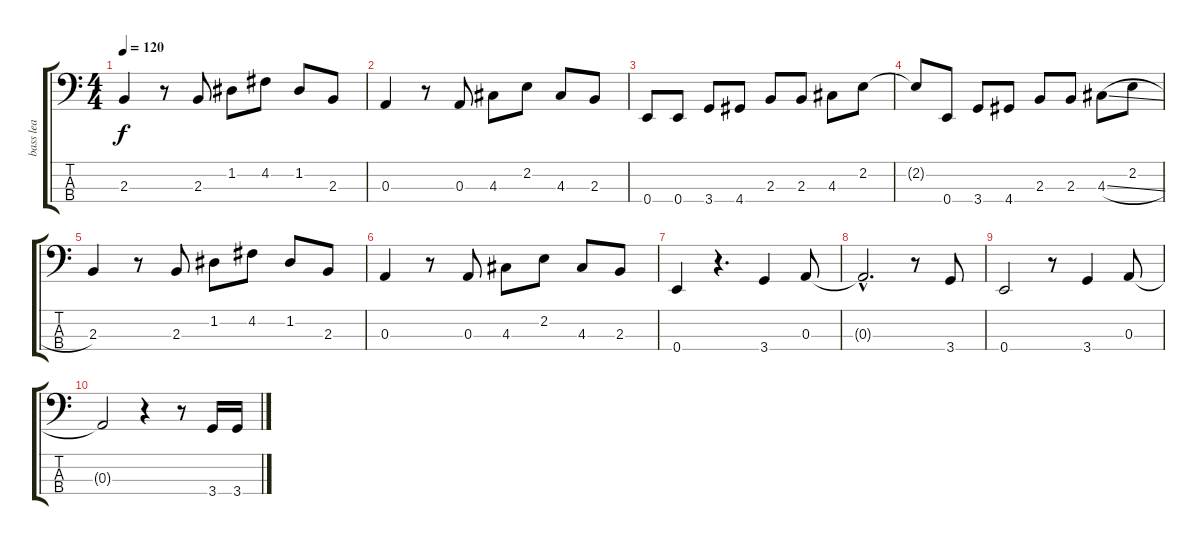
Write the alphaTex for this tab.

\track ("bass lea" "bass lea") {instrument electricbassfinger}
\staff {score tabs}
\tuning (G2 D2 A1 E1) {hide}
\ts (4 4)
\tempo 120
\clef f4
\ks c
2.3.4{dy f} r.8 2.3.8 1.2.8 4.2.8 1.2.8 2.3.8 |
0.3.4 r.8 0.3.8 4.3.8 2.2.8 4.3.8 2.3.8 |
0.4.8 0.4.8 3.4.8 4.4.8 2.3.8 2.3.8 4.3.8 2.2.8 |
2.2{t}.8 0.4.8 3.4.8 4.4.8 2.3.8 2.3.8 4.3{sl}.8 2.2.8 |
2.3.4 r.8 2.3.8 1.2.8 4.2.8 1.2.8 2.3.8 |
0.3.4 r.8 0.3.8 4.3.8 2.2.8 4.3.8 2.3.8 |
0.4.4 r.4{d} 3.4.4 0.3.8 |
0.3{hac t}.2{d} r.8 3.4.8 |
0.4.2 r.8 3.4.4 0.3.8 |
0.3{t}.2 r.4 r.8 3.4.16 3.4.16
